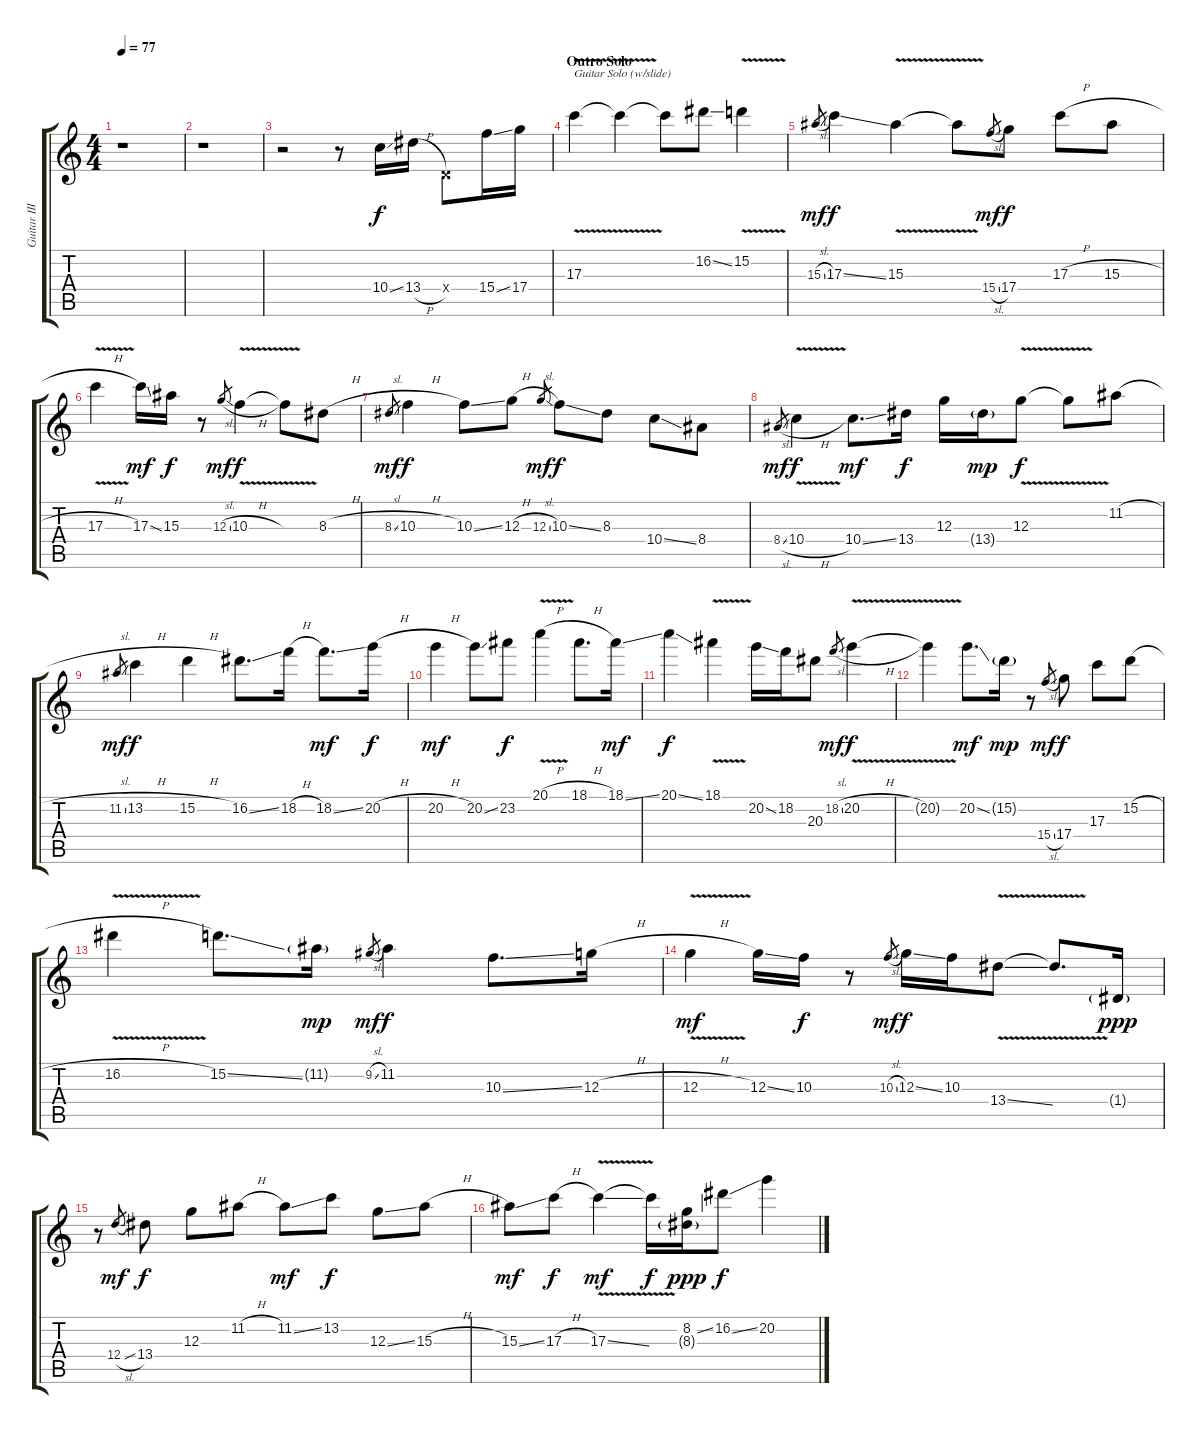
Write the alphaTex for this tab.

\track ("Guitar III" "Guitar III") {instrument overdrivenguitar}
\staff {score tabs}
\tuning (E4 B3 G3 D3 A2 E2) {hide}
\ts (4 4)
\tempo 77
\clef g2
\ks c
r.1{dy f} |
r.1 |
r.2{volume 14 balance 12 instrument overdrivenguitar} r.8 10.4{ss}.16 13.4{h}.16 0.4{x}.8 15.4{ss}.16 17.4.16 |
\section ("" "Outro Solo")
17.3{v}.4{txt "Guitar Solo (w/slide)"} 17.3{t}.4 17.3{t}.8 16.2{ss}.8 15.2{v}.4 |
15.3{sl}.8{gr dy mf} 17.3{ss}.4{dy f} 15.3{v}.4 15.3{t}.8 15.4{sl}.8{gr dy mf} 17.4.8{dy f} 17.3{h}.8 15.3{h}.8 |
17.3{v h}.4 17.3{ss}.16{dy mf} 15.3.16{dy f} r.8 12.3{sl}.8{gr dy mf} 10.3{v h}.4{dy f} 10.3{t}.8 8.3{h}.8 |
8.3{sl}.8{gr dy mf} 10.3{h}.4{dy f} 10.3{ss}.8 12.3{h}.8 12.3{sl}.8{gr dy mf} 10.3{ss}.8{dy f} 8.3.8 10.4{ss}.8 8.4.8 |
8.4{sl}.8{gr dy mf} 10.4{v h}.4{dy f} 10.4{ss}.8{d dy mf} 13.4.16{dy f} 12.3.16 13.4{g}.16{dy mp} 12.3{v}.8{dy f} 12.3{t}.8 11.2{h}.8 |
11.2{sl}.8{gr dy mf} 13.2{h}.4{dy f} 15.2{h}.4 16.2{ss}.8{d} 18.2{h}.16 18.2{ss}.8{d dy mf} 20.2{h}.16{dy f} |
20.2{h}.4{dy mf} 20.2{ss}.8 23.2.8{dy f} 20.1{v h}.4 18.1{h}.8{d} 18.1{ss}.16{dy mf} |
20.1{ss}.4{dy f} 18.1{v}.4 20.2{ss}.16 18.2.16 20.3.8 18.2{sl}.8{gr dy mf} 20.2{v h}.4{dy f} |
20.2{t}.4 20.2{ss}.8{d dy mf} 15.2{g}.16{dy mp} r.8 15.4{sl}.8{gr dy mf} 17.4.8{dy f} 17.3.8 15.2{h}.8 |
16.2{v h}.4 15.2{ss}.8{d} 11.2{g}.16{dy mp} 9.2{sl}.8{gr dy mf} 11.2.4{dy f} 10.3{ss}.8{d} 12.3{h}.16 |
12.3{v h}.4{dy mf} 12.3{ss}.16 10.3.16{dy f} r.8 10.3{sl}.8{gr dy mf} 12.3{ss}.16{dy f} 10.3.16 13.4{v ss}.8 13.4{t}.8{d} 1.4{g}.16{dy ppp} |
r.8 12.4{sl}.8{gr dy mf} 13.4.8{dy f} 12.3.8 11.2{h}.8 11.2{ss}.8{dy mf} 13.2.8{dy f} 12.3{ss}.8 15.3{h}.8 |
15.3{ss}.8{dy mf} 17.3{h}.8{dy f} 17.3{v ss}.4{dy mf} 17.3{t}.16{dy f} (8.2{ss} 8.3{g}).16{dy ppp} 16.2{ss}.8{dy f} 20.2{h}.4
